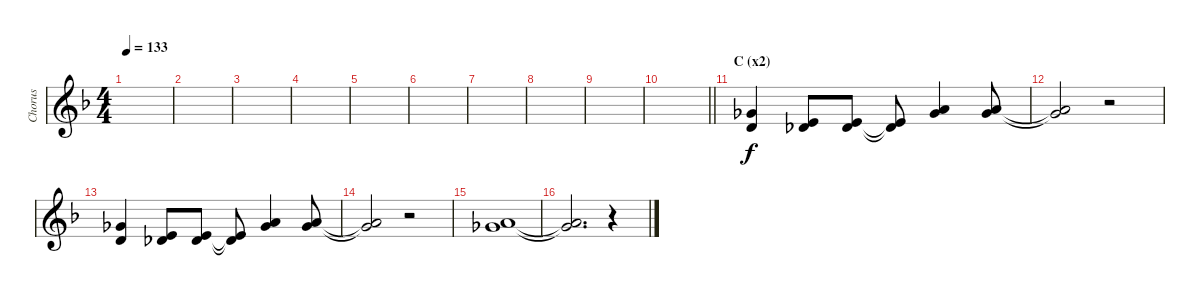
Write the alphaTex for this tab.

\track ("Chorus" "Chorus") {instrument pad1newage}
\staff {score}
\tuning (Db4 Ab3 E3 B2 Gb2 Db2) {hide}
\ts (4 4)
\tempo 133
\clef g2
\ks f
|
|
|
|
|
|
|
|
|
\barLineRight lightlight
|
\section ("" "C (x2)")
(5.1 6.2).4 (3.1 5.2).8 (3.1 5.2).8 (3.1{t} 5.2{t}).8 (8.1 10.2).4 (8.1 10.2).8 |
(8.1{t} 10.2{t}).2 r.2 |
(5.1 6.2).4 (3.1 5.2).8 (3.1 5.2).8 (3.1{t} 5.2{t}).8 (8.1 10.2).4 (8.1 10.2).8 |
(8.1{t} 10.2{t}).2 r.2 |
(8.1 10.2).1 |
(8.1{t} 10.2{t}).2{d} r.4
